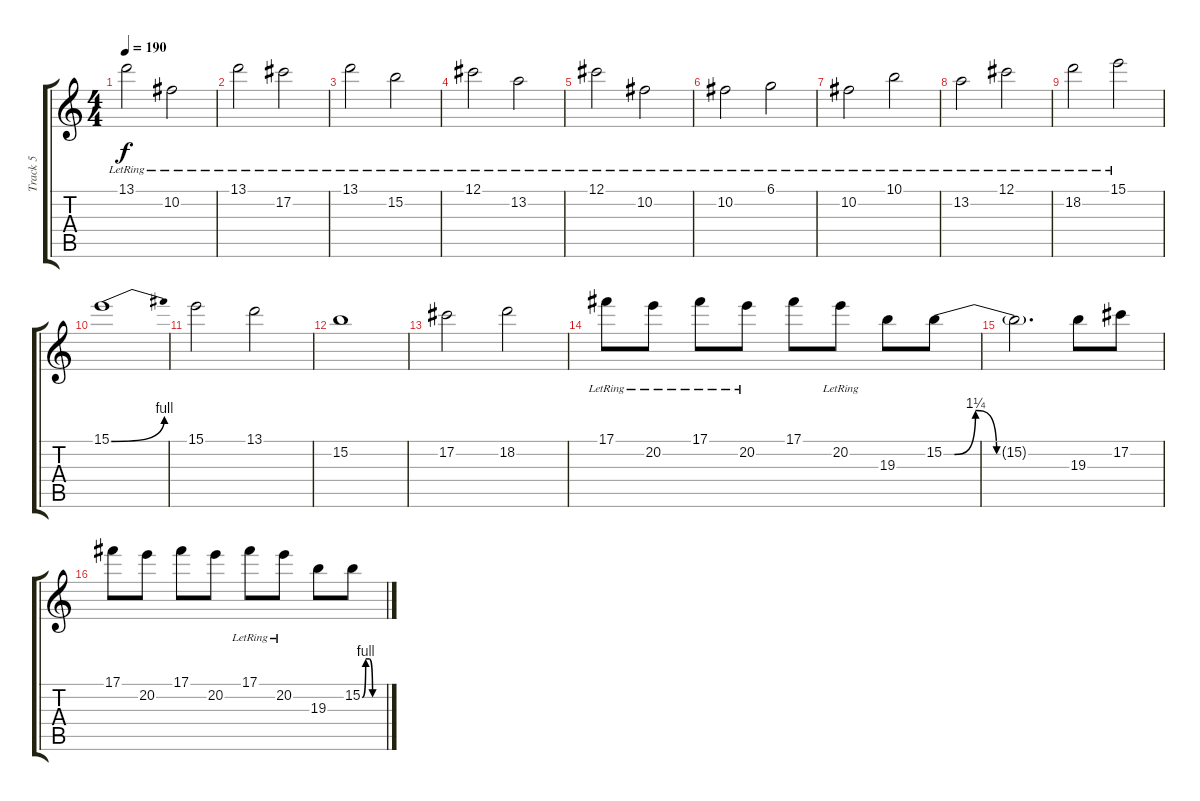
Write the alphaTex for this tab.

\track ("Track 5" "Track 5") {instrument distortionguitar}
\staff {score tabs}
\tuning (Db4 Ab3 E3 B2 Gb2 B1) {hide}
\ts (4 4)
\tempo 190
\clef g2
\ks c
13.1{lr}.2{dy f} 10.2{lr}.2 |
13.1{lr}.2 17.2{lr}.2 |
13.1{lr}.2 15.2{lr}.2 |
12.1{lr}.2 13.2{lr}.2 |
12.1{lr}.2 10.2{lr}.2 |
10.2{lr}.2 6.1{lr}.2 |
10.2{lr}.2 10.1{lr}.2 |
13.2{lr}.2 12.1{lr}.2 |
18.2{lr}.2 15.1{lr}.2 |
15.1{be (bend 0 0 60 4)}.1 |
15.1.2 13.1.2 |
15.2.1 |
17.2.2 18.2.2 |
17.1{lr}.8 20.2{lr}.8 17.1{lr}.8 20.2{lr}.8 17.1.8 20.2{lr}.8 19.3.8 15.2{be (custom 0 0 5 0 15 5 25 0 30 0 35 0 44 0 60 0)}.8 |
15.2{t}.2{d} 19.3.8 17.2.8 |
17.1.8 20.2.8 17.1.8 20.2.8 17.1{lr}.8 20.2{lr}.8 19.3.8 15.2{be (custom 0 0 10 4 20 4 30 0 60 0)}.8
